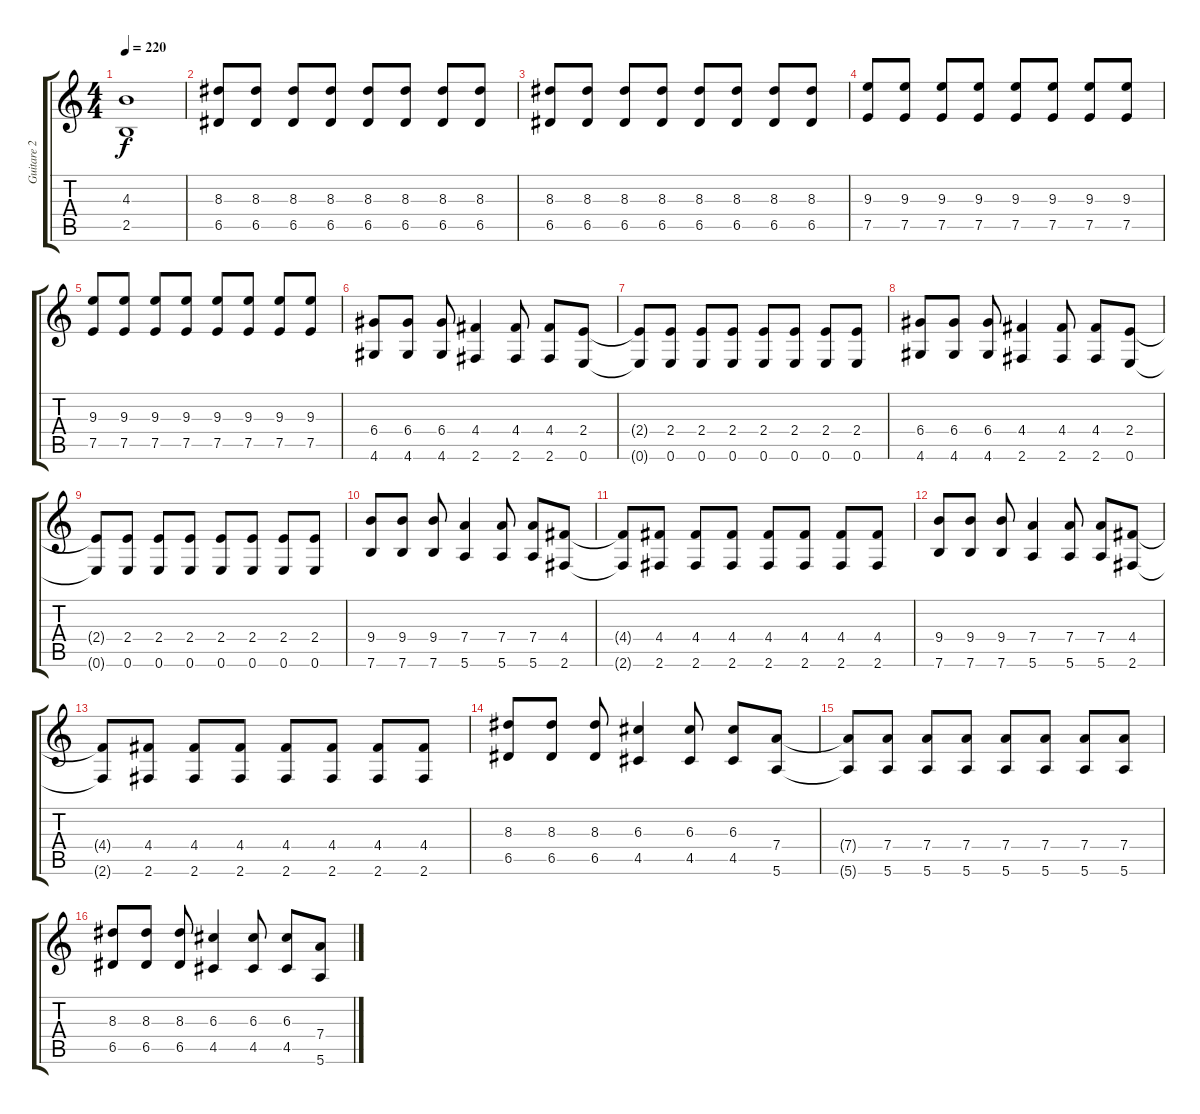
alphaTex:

\track ("Guitare 2" "Guitare 2") {instrument distortionguitar}
\staff {score tabs}
\tuning (E4 B3 G3 D3 A2 E2) {hide}
\ts (4 4)
\tempo 220
\clef g2
\ks c
(4.3{t} 2.5{t}).1{dy f} |
(8.3 6.5).8 (8.3 6.5).8 (8.3 6.5).8 (8.3 6.5).8 (8.3 6.5).8 (8.3 6.5).8 (8.3 6.5).8 (8.3 6.5).8 |
(8.3 6.5).8 (8.3 6.5).8 (8.3 6.5).8 (8.3 6.5).8 (8.3 6.5).8 (8.3 6.5).8 (8.3 6.5).8 (8.3 6.5).8 |
(9.3 7.5).8 (9.3 7.5).8 (9.3 7.5).8 (9.3 7.5).8 (9.3 7.5).8 (9.3 7.5).8 (9.3 7.5).8 (9.3 7.5).8 |
(9.3 7.5).8 (9.3 7.5).8 (9.3 7.5).8 (9.3 7.5).8 (9.3 7.5).8 (9.3 7.5).8 (9.3 7.5).8 (9.3 7.5).8 |
(6.4 4.6).8{volume 9} (6.4 4.6).8 (6.4 4.6).8 (4.4 2.6).4 (4.4 2.6).8 (4.4 2.6).8 (2.4 0.6).8 |
(2.4{t} 0.6{t}).8 (2.4 0.6).8 (2.4 0.6).8 (2.4 0.6).8 (2.4 0.6).8 (2.4 0.6).8 (2.4 0.6).8 (2.4 0.6).8 |
(6.4 4.6).8 (6.4 4.6).8 (6.4 4.6).8 (4.4 2.6).4 (4.4 2.6).8 (4.4 2.6).8 (2.4 0.6).8 |
(2.4{t} 0.6{t}).8 (2.4 0.6).8 (2.4 0.6).8 (2.4 0.6).8 (2.4 0.6).8 (2.4 0.6).8 (2.4 0.6).8 (2.4 0.6).8 |
(9.4 7.6).8 (9.4 7.6).8 (9.4 7.6).8 (7.4 5.6).4 (7.4 5.6).8 (7.4 5.6).8 (4.4 2.6).8 |
(4.4{t} 2.6{t}).8 (4.4 2.6).8 (4.4 2.6).8 (4.4 2.6).8 (4.4 2.6).8 (4.4 2.6).8 (4.4 2.6).8 (4.4 2.6).8 |
(9.4 7.6).8 (9.4 7.6).8 (9.4 7.6).8 (7.4 5.6).4 (7.4 5.6).8 (7.4 5.6).8 (4.4 2.6).8 |
(4.4{t} 2.6{t}).8 (4.4 2.6).8 (4.4 2.6).8 (4.4 2.6).8 (4.4 2.6).8 (4.4 2.6).8 (4.4 2.6).8 (4.4 2.6).8 |
(8.3 6.5).8 (8.3 6.5).8 (8.3 6.5).8 (6.3 4.5).4 (6.3 4.5).8 (6.3 4.5).8 (7.4 5.6).8 |
(7.4{t} 5.6{t}).8 (7.4 5.6).8 (7.4 5.6).8 (7.4 5.6).8 (7.4 5.6).8 (7.4 5.6).8 (7.4 5.6).8 (7.4 5.6).8 |
(8.3 6.5).8 (8.3 6.5).8 (8.3 6.5).8 (6.3 4.5).4 (6.3 4.5).8 (6.3 4.5).8 (7.4 5.6).8
